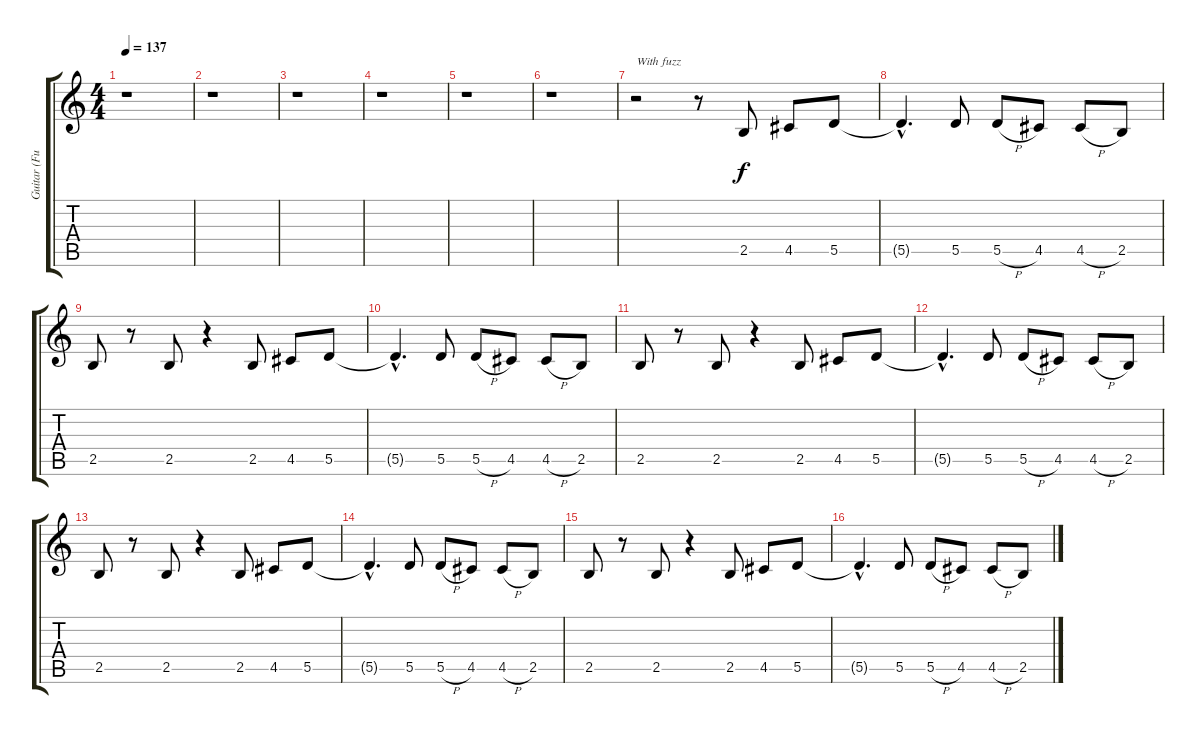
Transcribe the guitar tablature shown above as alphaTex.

\track ("Guitar (Fuzz)" "Guitar (Fu") {instrument overdrivenguitar}
\staff {score tabs}
\tuning (E4 B3 G3 D3 A2 E2) {hide}
\ts (4 4)
\tempo 137
\clef g2
\ks c
r.1{dy f} |
r.1 |
r.1 |
r.1 |
r.1 |
r.1 |
r.2{txt "With fuzz"} r.8 2.5.8 4.5.8 5.5.8 |
5.5{hac t}.4{d} 5.5.8 5.5{h}.8 4.5.8 4.5{h}.8 2.5.8 |
2.5.8 r.8 2.5.8 r.4 2.5.8 4.5.8 5.5.8 |
5.5{hac t}.4{d} 5.5.8 5.5{h}.8 4.5.8 4.5{h}.8 2.5.8 |
2.5.8 r.8 2.5.8 r.4 2.5.8 4.5.8 5.5.8 |
5.5{hac t}.4{d} 5.5.8 5.5{h}.8 4.5.8 4.5{h}.8 2.5.8 |
2.5.8 r.8 2.5.8 r.4 2.5.8 4.5.8 5.5.8 |
5.5{hac t}.4{d} 5.5.8 5.5{h}.8 4.5.8 4.5{h}.8 2.5.8 |
2.5.8 r.8 2.5.8 r.4 2.5.8 4.5.8 5.5.8 |
5.5{hac t}.4{d} 5.5.8 5.5{h}.8 4.5.8 4.5{h}.8 2.5.8
